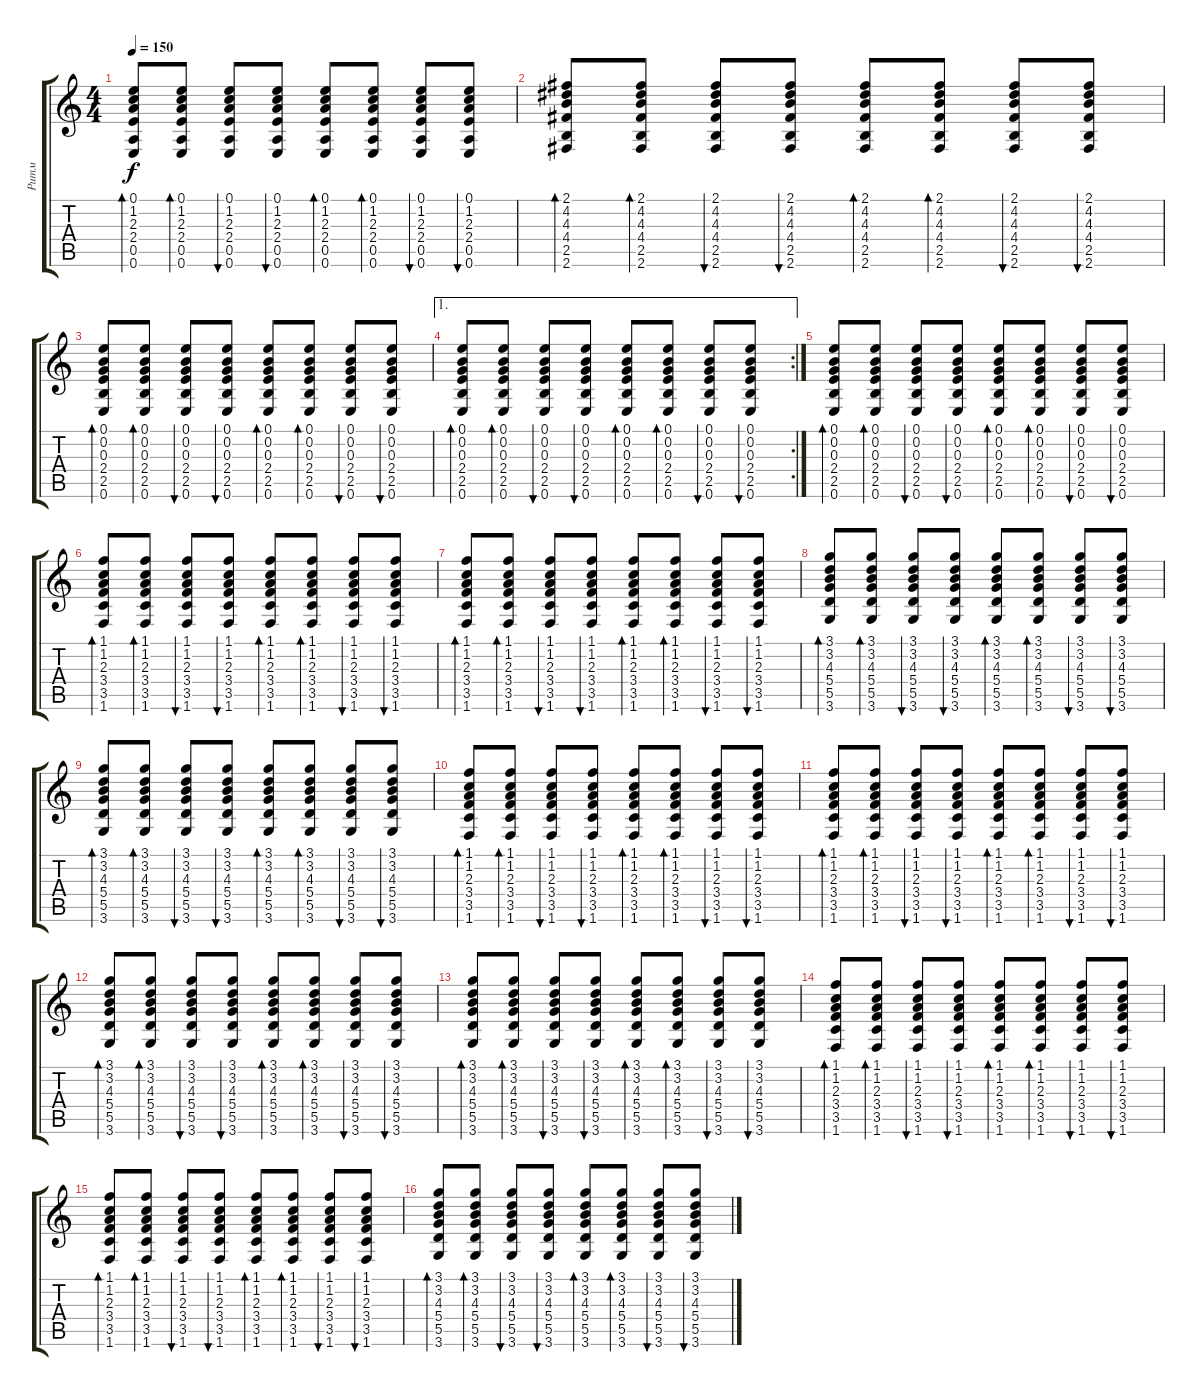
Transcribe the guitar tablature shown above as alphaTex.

\track ("Ритм" "Ритм") {instrument electricguitarmuted}
\staff {score tabs}
\tuning (E4 B3 G3 D3 A2 E2) {hide}
\ts (4 4)
\tempo 150
\clef g2
\ks c
(0.1 1.2 2.3 2.4 0.5 0.6).8{bd 60 dy f} (0.1 1.2 2.3 2.4 0.5 0.6).8{bd 60} (0.1 1.2 2.3 2.4 0.5 0.6).8{bu 60} (0.1 1.2 2.3 2.4 0.5 0.6).8{bu 60} (0.1 1.2 2.3 2.4 0.5 0.6).8{bd 60} (0.1 1.2 2.3 2.4 0.5 0.6).8{bd 60} (0.1 1.2 2.3 2.4 0.5 0.6).8{bu 60} (0.1 1.2 2.3 2.4 0.5 0.6).8{bu 60} |
(2.1 4.2 4.3 4.4 2.5 2.6).8{bd 60} (2.1 4.2 4.3 4.4 2.5 2.6).8{bd 60} (2.1 4.2 4.3 4.4 2.5 2.6).8{bu 60} (2.1 4.2 4.3 4.4 2.5 2.6).8{bu 60} (2.1 4.2 4.3 4.4 2.5 2.6).8{bd 60} (2.1 4.2 4.3 4.4 2.5 2.6).8{bd 60} (2.1 4.2 4.3 4.4 2.5 2.6).8{bu 60} (2.1 4.2 4.3 4.4 2.5 2.6).8{bu 60} |
(0.1 0.2 0.3 2.4 2.5 0.6).8{bd 60} (0.1 0.2 0.3 2.4 2.5 0.6).8{bd 60} (0.1 0.2 0.3 2.4 2.5 0.6).8{bu 60} (0.1 0.2 0.3 2.4 2.5 0.6).8{bu 60} (0.1 0.2 0.3 2.4 2.5 0.6).8{bd 60} (0.1 0.2 0.3 2.4 2.5 0.6).8{bd 60} (0.1 0.2 0.3 2.4 2.5 0.6).8{bu 60} (0.1 0.2 0.3 2.4 2.5 0.6).8{bu 60} |
\ae 1
\rc 2
(0.1 0.2 0.3 2.4 2.5 0.6).8{bd 60} (0.1 0.2 0.3 2.4 2.5 0.6).8{bd 60} (0.1 0.2 0.3 2.4 2.5 0.6).8{bu 60} (0.1 0.2 0.3 2.4 2.5 0.6).8{bu 60} (0.1 0.2 0.3 2.4 2.5 0.6).8{bd 60} (0.1 0.2 0.3 2.4 2.5 0.6).8{bd 60} (0.1 0.2 0.3 2.4 2.5 0.6).8{bu 60} (0.1 0.2 0.3 2.4 2.5 0.6).8{bu 60} |
(0.1 0.2 0.3 2.4 2.5 0.6).8{bd 60} (0.1 0.2 0.3 2.4 2.5 0.6).8{bd 60} (0.1 0.2 0.3 2.4 2.5 0.6).8{bu 60} (0.1 0.2 0.3 2.4 2.5 0.6).8{bu 60} (0.1 0.2 0.3 2.4 2.5 0.6).8{bd 60} (0.1 0.2 0.3 2.4 2.5 0.6).8{bd 60} (0.1 0.2 0.3 2.4 2.5 0.6).8{bu 60} (0.1 0.2 0.3 2.4 2.5 0.6).8{bu 60} |
(1.1 1.2 2.3 3.4 3.5 1.6).8{bd 60} (1.1 1.2 2.3 3.4 3.5 1.6).8{bd 60} (1.1 1.2 2.3 3.4 3.5 1.6).8{bu 60} (1.1 1.2 2.3 3.4 3.5 1.6).8{bu 60} (1.1 1.2 2.3 3.4 3.5 1.6).8{bd 60} (1.1 1.2 2.3 3.4 3.5 1.6).8{bd 60} (1.1 1.2 2.3 3.4 3.5 1.6).8{bu 60} (1.1 1.2 2.3 3.4 3.5 1.6).8{bu 60} |
(1.1 1.2 2.3 3.4 3.5 1.6).8{bd 60} (1.1 1.2 2.3 3.4 3.5 1.6).8{bd 60} (1.1 1.2 2.3 3.4 3.5 1.6).8{bu 60} (1.1 1.2 2.3 3.4 3.5 1.6).8{bu 60} (1.1 1.2 2.3 3.4 3.5 1.6).8{bd 60} (1.1 1.2 2.3 3.4 3.5 1.6).8{bd 60} (1.1 1.2 2.3 3.4 3.5 1.6).8{bu 60} (1.1 1.2 2.3 3.4 3.5 1.6).8{bu 60} |
(3.1 3.2 4.3 5.4 5.5 3.6).8{bd 60} (3.1 3.2 4.3 5.4 5.5 3.6).8{bd 60} (3.1 3.2 4.3 5.4 5.5 3.6).8{bu 60} (3.1 3.2 4.3 5.4 5.5 3.6).8{bu 60} (3.1 3.2 4.3 5.4 5.5 3.6).8{bd 60} (3.1 3.2 4.3 5.4 5.5 3.6).8{bd 60} (3.1 3.2 4.3 5.4 5.5 3.6).8{bu 60} (3.1 3.2 4.3 5.4 5.5 3.6).8{bu 60} |
(3.1 3.2 4.3 5.4 5.5 3.6).8{bd 60} (3.1 3.2 4.3 5.4 5.5 3.6).8{bd 60} (3.1 3.2 4.3 5.4 5.5 3.6).8{bu 60} (3.1 3.2 4.3 5.4 5.5 3.6).8{bu 60} (3.1 3.2 4.3 5.4 5.5 3.6).8{bd 60} (3.1 3.2 4.3 5.4 5.5 3.6).8{bd 60} (3.1 3.2 4.3 5.4 5.5 3.6).8{bu 60} (3.1 3.2 4.3 5.4 5.5 3.6).8{bu 60} |
(1.1 1.2 2.3 3.4 3.5 1.6).8{bd 60} (1.1 1.2 2.3 3.4 3.5 1.6).8{bd 60} (1.1 1.2 2.3 3.4 3.5 1.6).8{bu 60} (1.1 1.2 2.3 3.4 3.5 1.6).8{bu 60} (1.1 1.2 2.3 3.4 3.5 1.6).8{bd 60} (1.1 1.2 2.3 3.4 3.5 1.6).8{bd 60} (1.1 1.2 2.3 3.4 3.5 1.6).8{bu 60} (1.1 1.2 2.3 3.4 3.5 1.6).8{bu 60} |
(1.1 1.2 2.3 3.4 3.5 1.6).8{bd 60} (1.1 1.2 2.3 3.4 3.5 1.6).8{bd 60} (1.1 1.2 2.3 3.4 3.5 1.6).8{bu 60} (1.1 1.2 2.3 3.4 3.5 1.6).8{bu 60} (1.1 1.2 2.3 3.4 3.5 1.6).8{bd 60} (1.1 1.2 2.3 3.4 3.5 1.6).8{bd 60} (1.1 1.2 2.3 3.4 3.5 1.6).8{bu 60} (1.1 1.2 2.3 3.4 3.5 1.6).8{bu 60} |
(3.1 3.2 4.3 5.4 5.5 3.6).8{bd 60} (3.1 3.2 4.3 5.4 5.5 3.6).8{bd 60} (3.1 3.2 4.3 5.4 5.5 3.6).8{bu 60} (3.1 3.2 4.3 5.4 5.5 3.6).8{bu 60} (3.1 3.2 4.3 5.4 5.5 3.6).8{bd 60} (3.1 3.2 4.3 5.4 5.5 3.6).8{bd 60} (3.1 3.2 4.3 5.4 5.5 3.6).8{bu 60} (3.1 3.2 4.3 5.4 5.5 3.6).8{bu 60} |
(3.1 3.2 4.3 5.4 5.5 3.6).8{bd 60} (3.1 3.2 4.3 5.4 5.5 3.6).8{bd 60} (3.1 3.2 4.3 5.4 5.5 3.6).8{bu 60} (3.1 3.2 4.3 5.4 5.5 3.6).8{bu 60} (3.1 3.2 4.3 5.4 5.5 3.6).8{bd 60} (3.1 3.2 4.3 5.4 5.5 3.6).8{bd 60} (3.1 3.2 4.3 5.4 5.5 3.6).8{bu 60} (3.1 3.2 4.3 5.4 5.5 3.6).8{bu 60} |
(1.1 1.2 2.3 3.4 3.5 1.6).8{bd 60} (1.1 1.2 2.3 3.4 3.5 1.6).8{bd 60} (1.1 1.2 2.3 3.4 3.5 1.6).8{bu 60} (1.1 1.2 2.3 3.4 3.5 1.6).8{bu 60} (1.1 1.2 2.3 3.4 3.5 1.6).8{bd 60} (1.1 1.2 2.3 3.4 3.5 1.6).8{bd 60} (1.1 1.2 2.3 3.4 3.5 1.6).8{bu 60} (1.1 1.2 2.3 3.4 3.5 1.6).8{bu 60} |
(1.1 1.2 2.3 3.4 3.5 1.6).8{bd 60} (1.1 1.2 2.3 3.4 3.5 1.6).8{bd 60} (1.1 1.2 2.3 3.4 3.5 1.6).8{bu 60} (1.1 1.2 2.3 3.4 3.5 1.6).8{bu 60} (1.1 1.2 2.3 3.4 3.5 1.6).8{bd 60} (1.1 1.2 2.3 3.4 3.5 1.6).8{bd 60} (1.1 1.2 2.3 3.4 3.5 1.6).8{bu 60} (1.1 1.2 2.3 3.4 3.5 1.6).8{bu 60} |
(3.1 3.2 4.3 5.4 5.5 3.6).8{bd 60} (3.1 3.2 4.3 5.4 5.5 3.6).8{bd 60} (3.1 3.2 4.3 5.4 5.5 3.6).8{bu 60} (3.1 3.2 4.3 5.4 5.5 3.6).8{bu 60} (3.1 3.2 4.3 5.4 5.5 3.6).8{bd 60} (3.1 3.2 4.3 5.4 5.5 3.6).8{bd 60} (3.1 3.2 4.3 5.4 5.5 3.6).8{bu 60} (3.1 3.2 4.3 5.4 5.5 3.6).8{bu 60}
